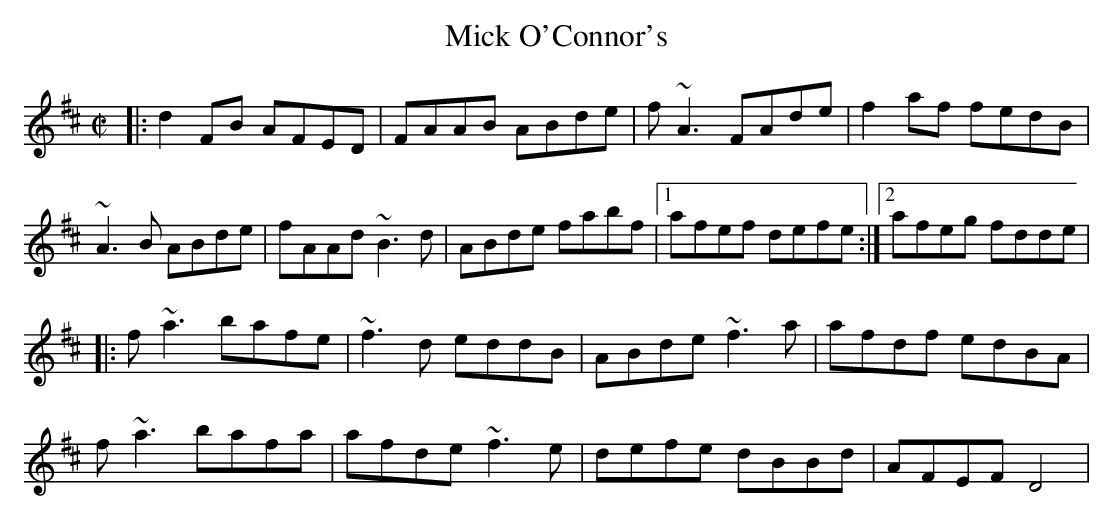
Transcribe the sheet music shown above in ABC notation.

X:1
T:Mick O'Connor's
M:C|
K:D
|: d2FB AFED | FAAB ABde | f~A3 FAde | f2af fedB |
~A3B ABde | fAAd ~B3d | ABde fabf |1 afef defe :|2 afeg fdde |
|: f~a3 bafe | ~f3d eddB | ABde ~f3a | afdf edBA |
f~a3 bafa | afde ~f3e | defe dBBd | AFEF D4 |
